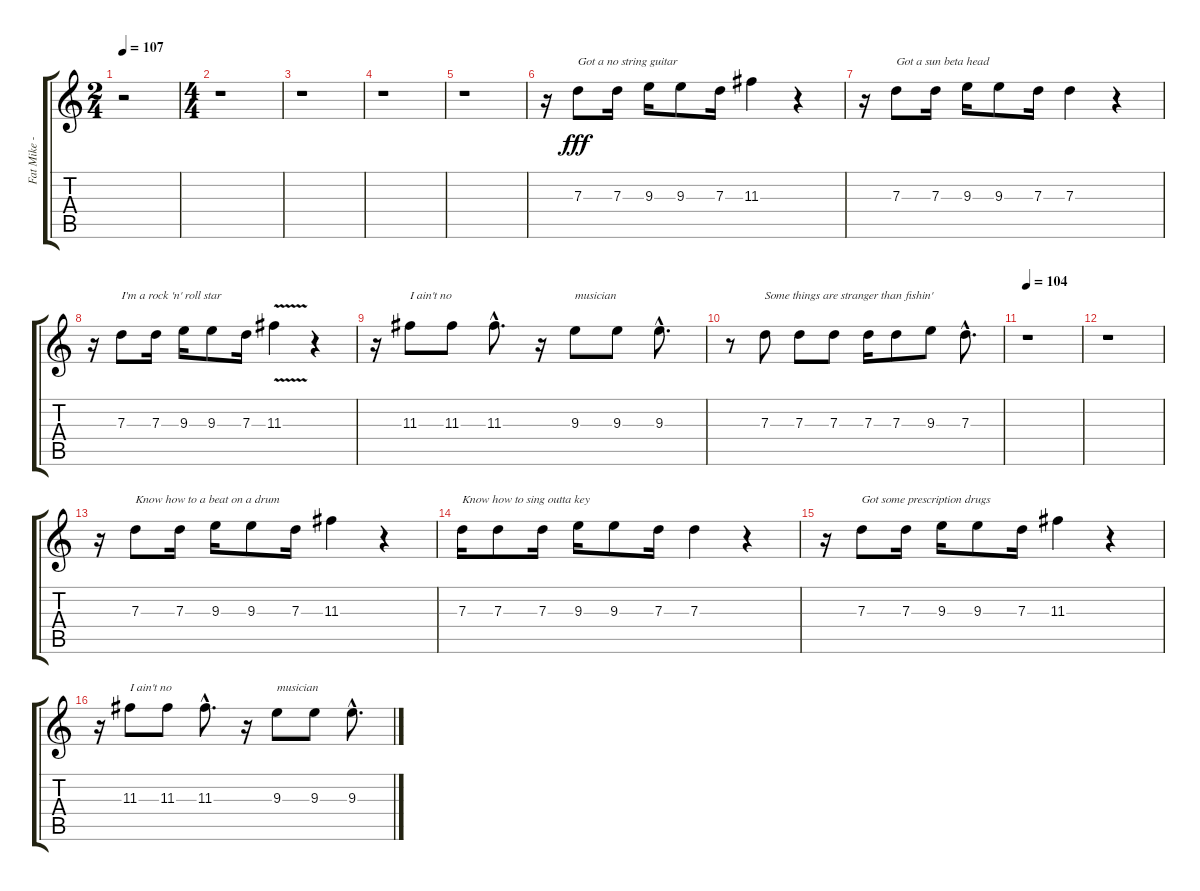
\track ("Fat Mike - Vocal" "Fat Mike -") {instrument lead2sawtooth}
\staff {score tabs}
\tuning (E5 B4 G4 D4 A3 E3) {hide}
\ts (2 4)
\tempo 107
\clef g2
\ks c
r.2{dy fff instrument lead2sawtooth} |
\ts (4 4)
r.1 |
r.1 |
r.1 |
r.1 |
r.16 7.3.8{txt "Got a no string guitar"} 7.3.16 9.3.16 9.3.8 7.3.16 11.3.4 r.4 |
r.16 7.3.8{txt "Got a sun beta head"} 7.3.16 9.3.16 9.3.8 7.3.16 7.3.4 r.4 |
r.16 7.3.8{txt "I'm a rock 'n' roll star"} 7.3.16 9.3.16 9.3.8 7.3.16 11.3{v}.4 r.4 |
r.16 11.3.8{txt "I ain't no "} 11.3.8 11.3{hac}.8{d} r.16 9.3.8{txt "musician"} 9.3.8 9.3{hac}.8{d} |
r.8 7.3.8{txt "Some things are stranger than fishin'"} 7.3.8 7.3.8 7.3.16 7.3.8 9.3.8 7.3{hac}.8{d} |
\tempo 104
r.1 |
r.1 |
r.16 7.3.8{txt "Know how to a beat on a drum"} 7.3.16 9.3.16 9.3.8 7.3.16 11.3.4 r.4 |
7.3.16{txt "Know how to sing outta key"} 7.3.8 7.3.16 9.3.16 9.3.8 7.3.16 7.3.4 r.4 |
r.16 7.3.8{txt "Got some prescription drugs"} 7.3.16 9.3.16 9.3.8 7.3.16 11.3.4 r.4 |
r.16 11.3.8{txt "I ain't no "} 11.3.8 11.3{hac}.8{d} r.16 9.3.8{txt "musician"} 9.3.8 9.3{hac}.8{d}
